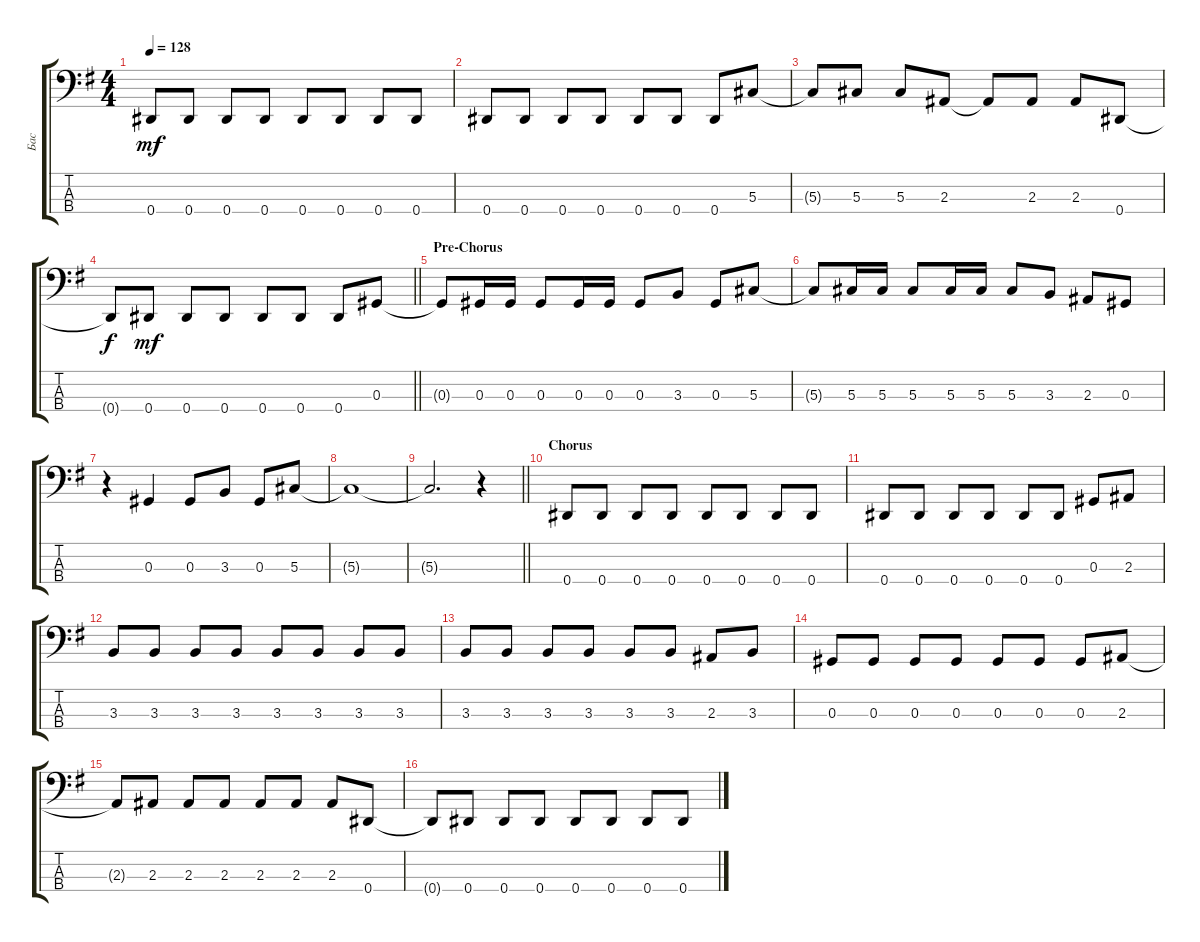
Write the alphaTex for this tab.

\track ("Бас" "Бас") {instrument electricbassfinger}
\staff {score tabs}
\tuning (Gb2 Db2 Ab1 Eb1) {hide}
\ts (4 4)
\tempo 128
\clef f4
\ks eminor
0.4.8{dy mf} 0.4.8 0.4.8 0.4.8 0.4.8 0.4.8 0.4.8 0.4.8 |
0.4.8 0.4.8 0.4.8 0.4.8 0.4.8 0.4.8 0.4.8 5.3.8 |
5.3{t}.8 5.3.8 5.3.8 2.3.8 2.3{t}.8 2.3.8 2.3.8 0.4.8 |
\barLineRight lightlight
0.4{t}.8{dy f} 0.4.8{dy mf} 0.4.8 0.4.8 0.4.8 0.4.8 0.4.8 0.3.8 |
\section ("" "Pre-Chorus")
0.3{t}.8 0.3.16 0.3.16 0.3.8 0.3.16 0.3.16 0.3.8 3.3.8 0.3.8 5.3.8 |
5.3{t}.8 5.3.16 5.3.16 5.3.8 5.3.16 5.3.16 5.3.8 3.3.8 2.3.8 0.3.8 |
r.4 0.3.4 0.3.8 3.3.8 0.3.8 5.3.8 |
5.3{t}.1 |
\barLineRight lightlight
5.3{t}.2{d} r.4 |
\section ("" "Chorus")
0.4.8 0.4.8 0.4.8 0.4.8 0.4.8 0.4.8 0.4.8 0.4.8 |
0.4.8 0.4.8 0.4.8 0.4.8 0.4.8 0.4.8 0.3.8 2.3.8 |
3.3.8 3.3.8 3.3.8 3.3.8 3.3.8 3.3.8 3.3.8 3.3.8 |
3.3.8 3.3.8 3.3.8 3.3.8 3.3.8 3.3.8 2.3.8 3.3.8 |
0.3.8 0.3.8 0.3.8 0.3.8 0.3.8 0.3.8 0.3.8 2.3.8 |
2.3{t}.8 2.3.8 2.3.8 2.3.8 2.3.8 2.3.8 2.3.8 0.4.8 |
0.4{t}.8 0.4.8 0.4.8 0.4.8 0.4.8 0.4.8 0.4.8 0.4.8
